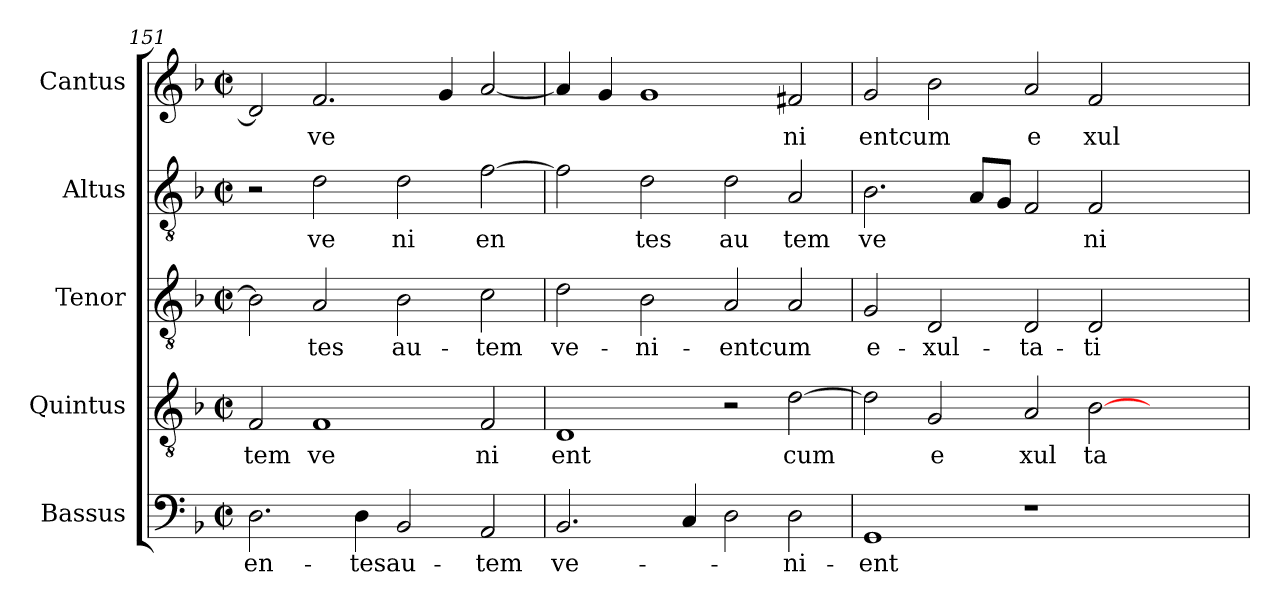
**kern	**text	**kern	**text	**kern	**text	**kern	**text	**kern	**text
*part5	*part5	*part4	*part4	*part3	*part3	*part2	*part2	*part1	*part1
*staff5	*staff5	*staff4	*staff4	*staff3	*staff3	*staff2	*staff2	*staff1	*staff1
*I"Bassus	*	*I"Quintus	*	*I"Tenor	*	*I"Altus	*	*I"Cantus	*
*clefF4	*	*clefGv2	*	*clefGv2	*	*clefGv2	*	*clefG2	*
*k[b-]	*	*k[b-]	*	*k[b-]	*	*k[b-]	*	*k[b-]	*
*F:	*	*F:	*	*F:	*	*F:	*	*F:	*
*M2/2	*	*M2/2	*	*M2/2	*	*M2/2	*	*M2/2	*
*met(c|)	*	*met(c|)	*	*met(c|)	*	*met(c|)	*	*met(c|)	*
=151	=151	=151	=151	=151	=151	=151	=151	=151	=151
!	!LO:LY:b:cj	!	!LO:LY:b:cj	!	!	!	!	!	!
2.D\	-en-	2F/	tem	2B-\]	.	2r	.	2d/]	.
!	!	!	!LO:LY:b:cj	!	!LO:LY:b:cj	!	!LO:LY:b:cj	!	!LO:LY:b:cj
.	.	1F	ve	2A/	-tes	2d\	ve	2.f/	ve
!	!LO:LY:b	!	!	!	!	!	!	!	!
4D\	-tesau-	.	.	.	.	.	.	.	.
!	!	!	!	!	!LO:LY:b:cj	!	!LO:LY:b:cj	!	!
2BB-/	.	.	.	2B-\	au-	2d\	ni	.	.
.	.	.	.	.	.	.	.	4g/	.
!	!LO:LY:b:cj	!	!LO:LY:b:cj	!	!LO:LY:b:cj	!	!LO:LY:b:cj	!	!
2AA/	-tem	2F/	ni	2c\	-tem	[>2f\	en	[<2a/	.
=152	=152	=152	=152	=152	=152	=152	=152	=152	=152
!	!LO:LY:b:cj	!	!LO:LY:b:cj	!	!LO:LY:b:cj	!	!	!	!
2.BB-/	ve-	1D	ent	2d\	ve-	2f\]	.	4a/]	.
.	.	.	.	.	.	.	.	4g/	.
!	!	!	!	!	!LO:LY:b:cj	!	!LO:LY:b:cj	!	!
.	.	.	.	2B-\	-ni-	2d\	tes	1g	.
4C/	.	.	.	.	.	.	.	.	.
!	!	!	!	!	!LO:LY:b	!	!LO:LY:b:cj	!	!
2D\	.	2r	.	2A/	-entcum	2d\	au	.	.
!	!LO:LY:b:cj	!	!LO:LY:b	!	!	!	!LO:LY:b:cj	!	!LO:LY:b:cj
2D\	-ni-	[>2d\	cum	2A/	.	2A/	tem	2f#/	ni
!!LO:LB:g=z
=153	=153	=153	=153	=153	=153	=153	=153	=153	=153
!	!LO:LY:b:cj	!	!	!	!LO:LY:b:cj	!	!LO:LY:b:cj	!	!LO:LY:b
1GG	-ent	2d\]	.	2G/	e-	2.B-\	ve	2g/	entcum
!	!	!	!LO:LY:b:cj	!	!LO:LY:b:cj	!	!	!	!
.	.	2G/	e	2D/	-xul-	.	.	2b-\	.
.	.	.	.	.	.	8A/L	.	.	.
.	.	.	.	.	.	8G/J	.	.	.
!LO:N:vis=1	!	!	!LO:LY:b:cj	!	!LO:LY:b:cj	!	!	!	!LO:LY:b:cj
0r	.	2A/	xul	2D/	-ta-	2F/	.	2a/	e
!	!	!	!LO:LY:b:cj	!	!LO:LY:b:cj	!	!LO:LY:b:cj	!	!LO:LY:b:cj
.	.	[>2B-\	ta	2D/	-ti-	2F/	ni	2f/	xul
.	.	1ryy	.	1ryy	.	1ryy	.	1ryy	.
=	=	=	=	=	=	=	=	=	=
*-	*-	*-	*-	*-	*-	*-	*-	*-	*-
